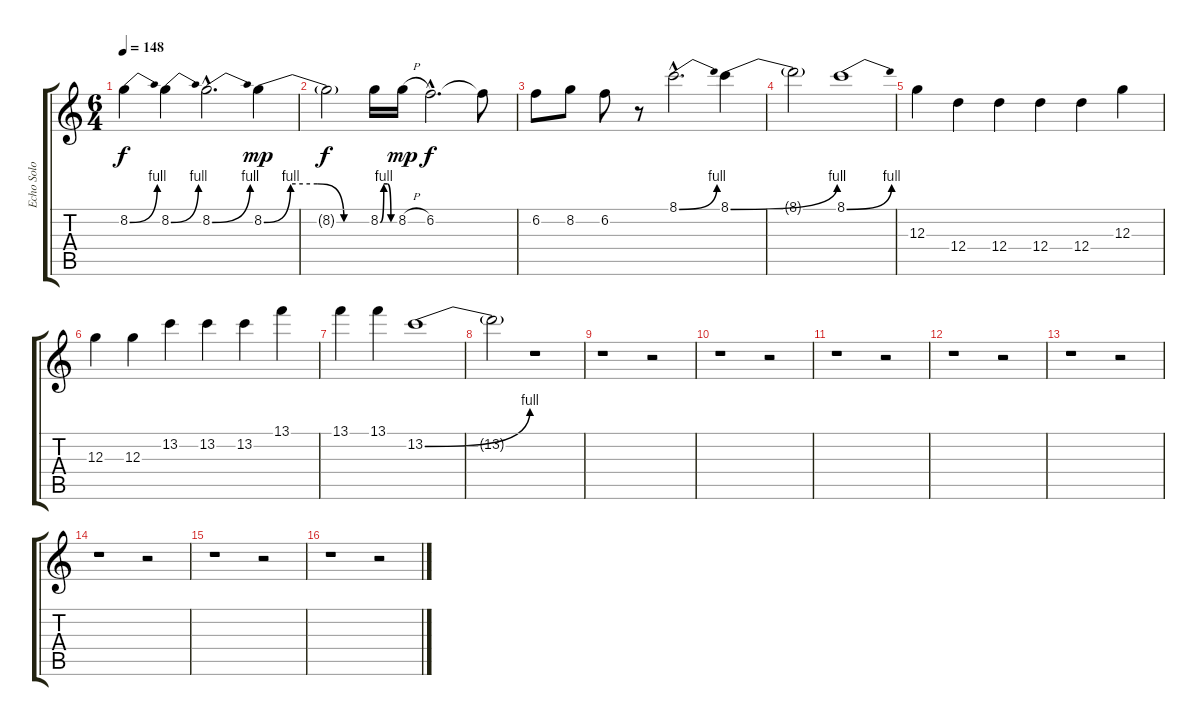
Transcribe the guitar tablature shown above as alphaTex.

\track ("Echo Solo Guitar" "Echo Solo ") {instrument overdrivenguitar}
\staff {score tabs}
\tuning (E4 B3 G3 D3 A2 E2) {hide}
\ts (6 4)
\tempo 148
\clef g2
\ks c
8.2{be (bend 0 0 60 4)}.4{dy f} 8.2{be (bend 0 0 60 4)}.4 8.2{be (bend 0 0 60 4) hac}.2{d} 8.2{be (custom 0 0 15 4 30 4 45 0 60 0)}.4{dy mp} |
8.2{t}.2{dy f} 8.2{be (custom 0 0 15 4 30 4 45 0 60 0)}.16 8.2{h}.16{dy mp} 6.2{hac}.2{d dy f} 6.2{t}.8 |
6.2.8 8.2.8 6.2.8 r.8 8.1{be (bend 0 0 60 4) hac}.2{d} 8.1{be (bend 0 0 60 4)}.4 |
8.1{t}.2 8.1{be (bend 0 0 60 4)}.1 |
12.3.4 12.4.4 12.4.4 12.4.4 12.4.4 12.3.4 |
12.3.4 12.3.4 13.2.4 13.2.4 13.2.4 13.1.4 |
13.1.4 13.1.4 13.2{be (bend 0 0 60 4)}.1 |
13.2{t}.2 r.1 |
r.1 r.2 |
r.1 r.2 |
r.1 r.2 |
r.1 r.2 |
r.1 r.2 |
r.1 r.2 |
r.1 r.2 |
r.1 r.2
